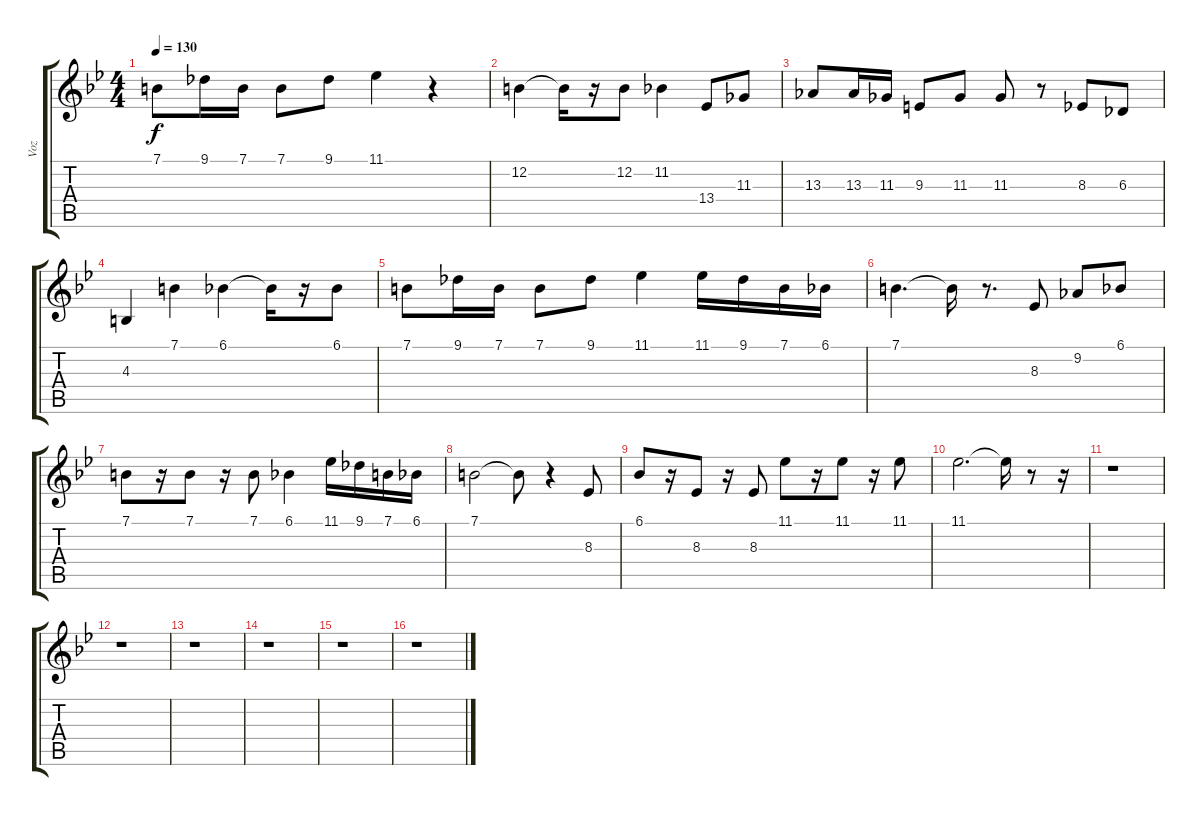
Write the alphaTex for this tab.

\track ("Voz" "Voz") {instrument clarinet}
\staff {score tabs}
\tuning (E4 B3 G3 D3 A2 E2) {hide}
\ts (4 4)
\tempo 130
\clef g2
\ks gminor
7.1.8{dy f} 9.1.16 7.1.16 7.1.8 9.1.8 11.1.4 r.4 |
12.2.4 12.2{t}.16 r.16 12.2.8 11.2.4 13.4.8 11.3.8 |
13.3.8 13.3.16 11.3.16 9.3.8 11.3.8 11.3.8 r.8 8.3.8 6.3.8 |
4.3.4 7.1.4 6.1.4 6.1{t}.16 r.16 6.1.8 |
7.1.8 9.1.16 7.1.16 7.1.8 9.1.8 11.1.4 11.1.16 9.1.16 7.1.16 6.1.16 |
7.1.4{d} 7.1{t}.16 r.8{d} 8.3.8 9.2.8 6.1.8 |
7.1.8 r.16 7.1.8 r.16 7.1.8 6.1.4 11.1.16 9.1.16 7.1.16 6.1.16 |
7.1.2 7.1{t}.8 r.4 8.3.8 |
6.1.8 r.16 8.3.8 r.16 8.3.8 11.1.8 r.16 11.1.8 r.16 11.1.8 |
11.1.2{d} 11.1{t}.16 r.8 r.16 |
r.1 |
r.1 |
r.1 |
r.1 |
r.1 |
r.1
